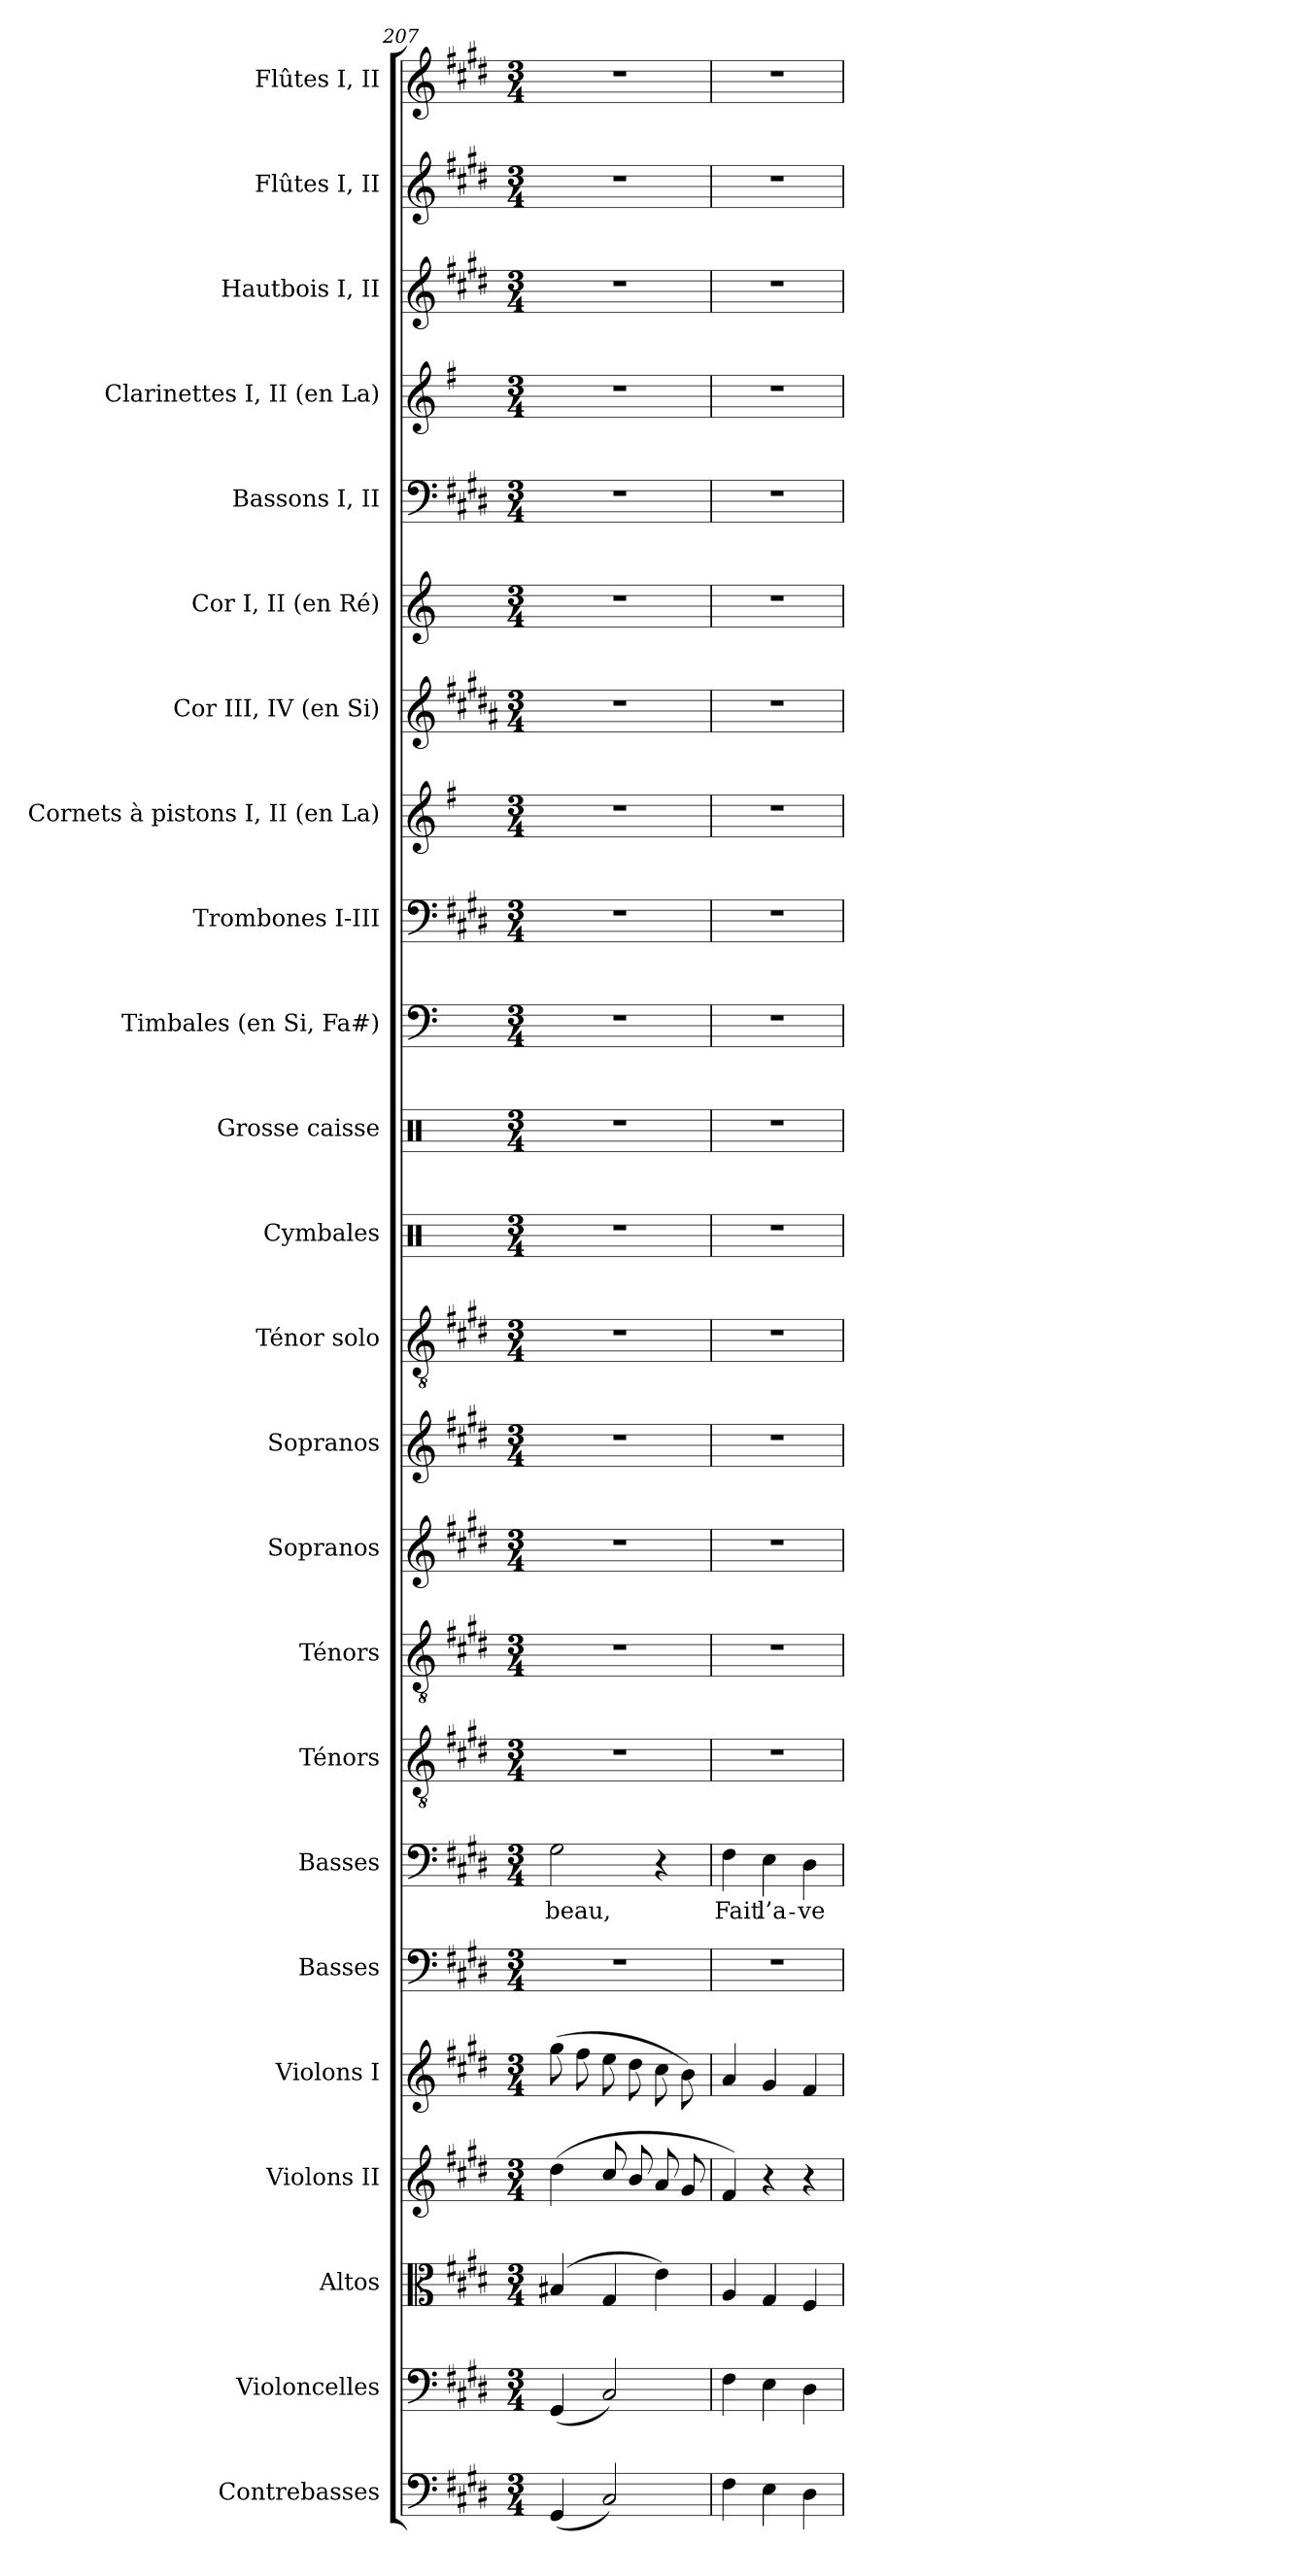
**kern	**kern	**kern	**kern	**kern	**kern	**kern	**text	**kern	**kern	**kern	**kern	**kern	**kern	**kern	**kern	**kern	**kern	**kern	**kern	**kern	**kern	**kern	**kern	**kern
*part24	*part23	*part22	*part21	*part20	*part19	*part18	*part18	*part17	*part16	*part15	*part14	*part13	*part12	*part11	*part10	*part9	*part8	*part7	*part6	*part5	*part4	*part3	*part2	*part1
*staff24	*staff23	*staff22	*staff21	*staff20	*staff19	*staff18	*staff18	*staff17	*staff16	*staff15	*staff14	*staff13	*staff12	*staff11	*staff10	*staff9	*staff8	*staff7	*staff6	*staff5	*staff4	*staff3	*staff2	*staff1
*I"Contrebasses	*I"Violoncelles	*I"Altos	*I"Violons II	*I"Violons I	*I"Basses	*I"Basses	*	*I"Ténors	*I"Ténors	*I"Sopranos	*I"Sopranos	*I"Ténor solo	*I"Cymbales	*I"Grosse caisse	*I"Timbales (en Si, Fa#)	*I"Trombones I-III	*I"Cornets à pistons I, II (en La)	*I"Cor III, IV (en Si)	*I"Cor I, II (en Ré)	*I"Bassons I, II	*I"Clarinettes I, II (en La)	*I"Hautbois I, II	*I"Flûtes I, II	*I"Flûtes I, II
*I'Cb.	*I'Vlles	*I'Altos	*I'Vns II	*I'Vns I	*I'Basses	*I'Basses	*	*I'Tén.	*I'Tén.	*I'Sopr.	*I'Sopr.	*I'Tén. solo	*I'Cym.	*I'G. c.	*I'Timb.	*I'Trb.	*I'C.à p. (La)	*I'Cor (Si)	*I'Cor (Ré)	*I'Bns	*I'Cl. (La)	*I'Hb.	*I'Fl.	*I'Fl.
*clefF4	*clefF4	*clefC3	*clefG2	*clefG2	*clefF4	*clefF4	*	*clefGv2	*clefGv2	*clefG2	*clefG2	*clefGv2	*clefX	*clefX	*clefF4	*clefF4	*clefG2	*clefG2	*clefG2	*clefF4	*clefG2	*clefG2	*clefG2	*clefG2
*ITrd7c12	*	*	*	*	*	*	*	*ITrd7c12	*ITrd7c12	*	*	*ITrd7c12	*	*	*	*	*ITrd2c3	*ITrd8c13	*ITrd6c10	*	*ITrd2c3	*	*	*
*k[f#c#g#d#]	*k[f#c#g#d#]	*k[f#c#g#d#]	*k[f#c#g#d#]	*k[f#c#g#d#]	*k[f#c#g#d#]	*k[f#c#g#d#]	*	*k[f#c#g#d#]	*k[f#c#g#d#]	*k[f#c#g#d#]	*k[f#c#g#d#]	*k[f#c#g#d#]	*k[]	*k[]	*k[]	*k[f#c#g#d#]	*k[f#c#g#d#]	*k[f#c#g#d#a#]	*k[f#c#]	*k[f#c#g#d#]	*k[f#c#g#d#]	*k[f#c#g#d#]	*k[f#c#g#d#]	*k[f#c#g#d#]
*E:	*E:	*E:	*E:	*E:	*E:	*E:	*	*E:	*E:	*E:	*E:	*E:	*C:	*C:	*C:	*E:	*E:	*B:	*D:	*E:	*E:	*E:	*E:	*E:
*M3/4	*M3/4	*M3/4	*M3/4	*M3/4	*M3/4	*M3/4	*	*M3/4	*M3/4	*M3/4	*M3/4	*M3/4	*M3/4	*M3/4	*M3/4	*M3/4	*M3/4	*M3/4	*M3/4	*M3/4	*M3/4	*M3/4	*M3/4	*M3/4
=207	=207	=207	=207	=207	=207	=207	=207	=207	=207	=207	=207	=207	=207	=207	=207	=207	=207	=207	=207	=207	=207	=207	=207	=207
!	!	!	!	!	!LO:N:vis=1	!	!	!	!	!	!	!	!	!	!	!	!	!	!	!	!	!	!	!
!	!	!	!	!	!	!	!LO:LY:b:color=#000000	!LO:N:vis=1	!LO:N:vis=1	!LO:N:vis=1	!LO:N:vis=1	!LO:N:vis=1	!LO:N:vis=1	!LO:N:vis=1	!LO:N:vis=1	!LO:N:vis=1	!LO:N:vis=1	!LO:N:vis=1	!LO:N:vis=1	!LO:N:vis=1	!LO:N:vis=1	!LO:N:vis=1	!LO:N:vis=1	!LO:N:vis=1
(4GGG#i/	(4GG#i/	(4B#Xi/	(4dd#i\	(8gg#i\	2.r	2G#i\	beau,	2.r	2.r	2.r	2.r	2.r	2.r	2.r	2.r	2.r	2.r	2.r	2.r	2.r	2.r	2.r	2.r	2.r
.	.	.	.	8ff#i\	.	.	.	.	.	.	.	.	.	.	.	.	.	.	.	.	.	.	.	.
2CC#i/)	2C#i/)	4G#i/	8cc#i/	8eei\	.	.	.	.	.	.	.	.	.	.	.	.	.	.	.	.	.	.	.	.
.	.	.	8bi/	8dd#i\	.	.	.	.	.	.	.	.	.	.	.	.	.	.	.	.	.	.	.	.
.	.	4ei\)	8ai/	8cc#i\	.	4r	.	.	.	.	.	.	.	.	.	.	.	.	.	.	.	.	.	.
.	.	.	8g#i/	8bi\)	.	.	.	.	.	.	.	.	.	.	.	.	.	.	.	.	.	.	.	.
=208	=208	=208	=208	=208	=208	=208	=208	=208	=208	=208	=208	=208	=208	=208	=208	=208	=208	=208	=208	=208	=208	=208	=208	=208
!	!	!	!	!	!LO:N:vis=1	!	!	!	!	!	!	!	!	!	!	!	!	!	!	!	!	!	!	!
!	!	!	!	!	!	!	!LO:LY:b:color=#000000	!LO:N:vis=1	!LO:N:vis=1	!LO:N:vis=1	!LO:N:vis=1	!LO:N:vis=1	!LO:N:vis=1	!LO:N:vis=1	!LO:N:vis=1	!LO:N:vis=1	!LO:N:vis=1	!LO:N:vis=1	!LO:N:vis=1	!LO:N:vis=1	!LO:N:vis=1	!LO:N:vis=1	!LO:N:vis=1	!LO:N:vis=1
4FF#i\	4F#i\	4Ai/	4f#i/)	4ai/	2.r	4F#i\	Fait	2.r	2.r	2.r	2.r	2.r	2.r	2.r	2.r	2.r	2.r	2.r	2.r	2.r	2.r	2.r	2.r	2.r
!	!	!	!	!	!	!	!LO:LY:b:color=#000000	!	!	!	!	!	!	!	!	!	!	!	!	!	!	!	!	!
4EEi\	4Ei\	4G#i/	4r	4g#i/	.	4Ei\	l’a-	.	.	.	.	.	.	.	.	.	.	.	.	.	.	.	.	.
!	!	!	!	!	!	!	!LO:LY:b:color=#000000	!	!	!	!	!	!	!	!	!	!	!	!	!	!	!	!	!
4DD#i\	4D#i\	4F#i/	4r	4f#i/	.	4D#i\	-ve-	.	.	.	.	.	.	.	.	.	.	.	.	.	.	.	.	.
=	=	=	=	=	=	=	=	=	=	=	=	=	=	=	=	=	=	=	=	=	=	=	=	=
*-	*-	*-	*-	*-	*-	*-	*-	*-	*-	*-	*-	*-	*-	*-	*-	*-	*-	*-	*-	*-	*-	*-	*-	*-
